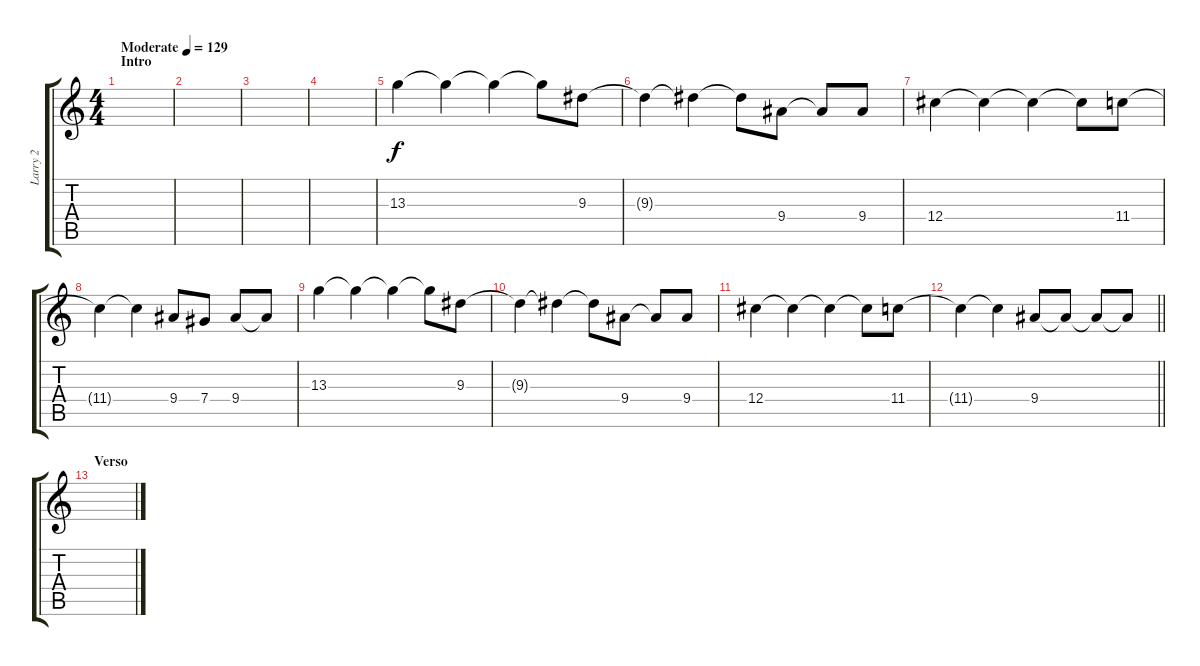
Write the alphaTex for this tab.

\track ("Larry 2" "Larry 2") {instrument overdrivenguitar}
\staff {score tabs}
\tuning (Eb4 Bb3 Gb3 Db3 Ab2 Eb2) {hide}
\ts (4 4)
\section ("" "Intro")
\tempo (129 "Moderate")
\clef g2
\ks c
|
|
|
|
13.3.4 13.3{t}.4 13.3{t}.4 13.3{t}.8 9.3.8 |
9.3{t}.4 9.3{t}.4 9.3{t}.8 9.4.8 9.4{t}.8 9.4.8 |
12.4.4 12.4{t}.4 12.4{t}.4 12.4{t}.8 11.4.8 |
11.4{t}.4 11.4{t}.4 9.4.8 7.4.8 9.4.8 9.4{t}.8 |
13.3.4 13.3{t}.4 13.3{t}.4 13.3{t}.8 9.3.8 |
9.3{t}.4 9.3{t}.4 9.3{t}.8 9.4.8 9.4{t}.8 9.4.8 |
12.4.4 12.4{t}.4 12.4{t}.4 12.4{t}.8 11.4.8 |
\barLineRight lightlight
11.4{t}.4 11.4{t}.4 9.4.8 9.4{t}.8 9.4{t}.8 9.4{t}.8 |
\section ("" "Verso")
